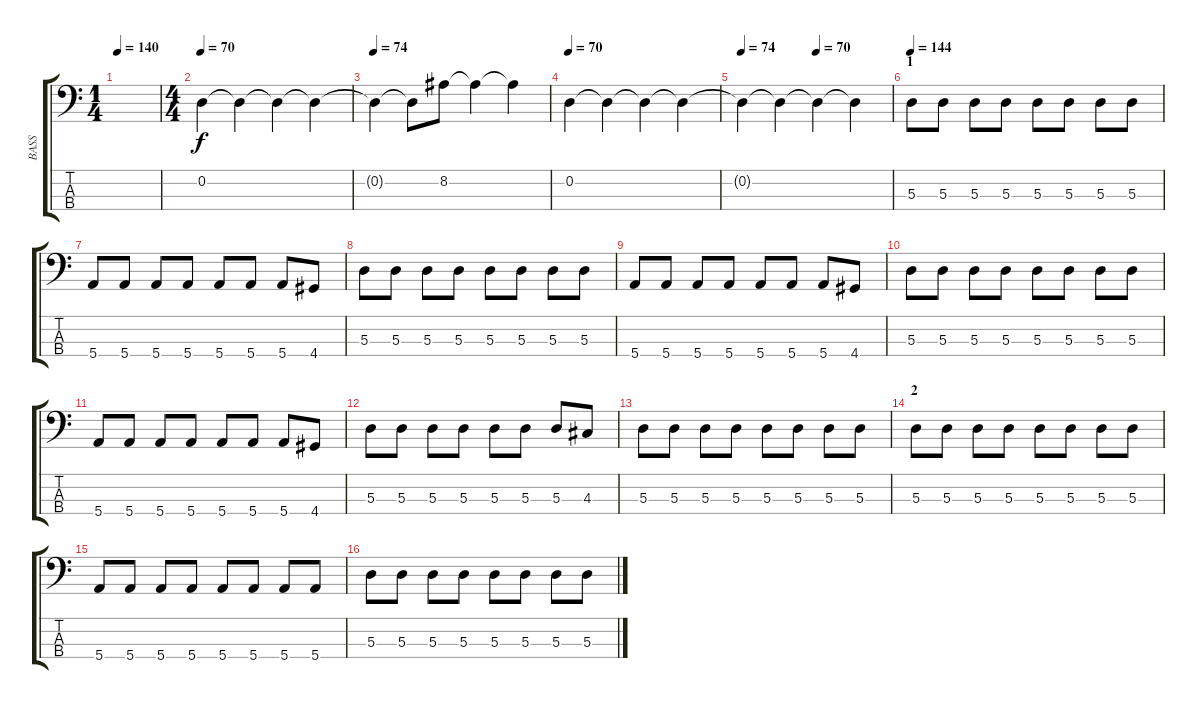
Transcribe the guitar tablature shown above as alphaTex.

\track ("BASS" "BASS") {instrument electricbassfinger}
\staff {score tabs}
\tuning (G2 D2 A1 E1) {hide}
\ts (1 4)
\tempo 140
\clef f4
\ks c
|
\ts (4 4)
\tempo 70
0.2.4 0.2{t}.4 0.2{t}.4 0.2{t}.4 |
\tempo 74
0.2{t}.4 0.2{t}.8 8.2.8 8.2{t}.4 8.2{t}.4 |
\tempo 70
0.2.4 0.2{t}.4 0.2{t}.4 0.2{t}.4 |
\tempo (70 0.5)
\tempo 74
0.2{t}.4 0.2{t}.4 0.2{t}.4 0.2{t}.4 |
\section ("" "1")
\tempo 144
5.3.8 5.3.8 5.3.8 5.3.8 5.3.8 5.3.8 5.3.8 5.3.8 |
5.4.8 5.4.8 5.4.8 5.4.8 5.4.8 5.4.8 5.4.8 4.4.8 |
5.3.8 5.3.8 5.3.8 5.3.8 5.3.8 5.3.8 5.3.8 5.3.8 |
5.4.8 5.4.8 5.4.8 5.4.8 5.4.8 5.4.8 5.4.8 4.4.8 |
5.3.8 5.3.8 5.3.8 5.3.8 5.3.8 5.3.8 5.3.8 5.3.8 |
5.4.8 5.4.8 5.4.8 5.4.8 5.4.8 5.4.8 5.4.8 4.4.8 |
5.3.8 5.3.8 5.3.8 5.3.8 5.3.8 5.3.8 5.3.8 4.3.8 |
5.3.8 5.3.8 5.3.8 5.3.8 5.3.8 5.3.8 5.3.8 5.3.8 |
\section ("" "2")
5.3.8 5.3.8 5.3.8 5.3.8 5.3.8 5.3.8 5.3.8 5.3.8 |
5.4.8 5.4.8 5.4.8 5.4.8 5.4.8 5.4.8 5.4.8 5.4.8 |
5.3.8 5.3.8 5.3.8 5.3.8 5.3.8 5.3.8 5.3.8 5.3.8
